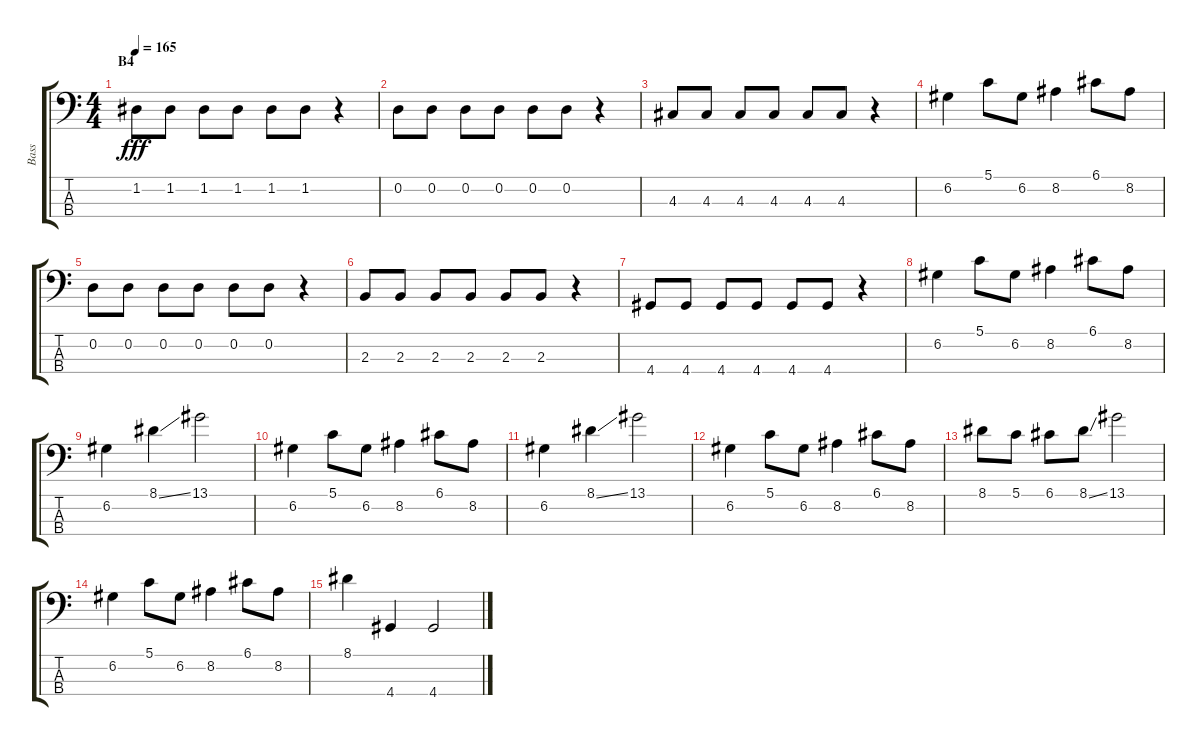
\track ("Bass" "Bass") {instrument electricbassfinger}
\staff {score tabs}
\tuning (G2 D2 A1 E1) {hide}
\ts (4 4)
\section ("" "B4")
\tempo 165
\clef f4
\ks c
1.2.8{dy fff} 1.2.8 1.2.8 1.2.8 1.2.8 1.2.8 r.4 |
0.2.8 0.2.8 0.2.8 0.2.8 0.2.8 0.2.8 r.4 |
4.3.8 4.3.8 4.3.8 4.3.8 4.3.8 4.3.8 r.4 |
6.2.4 5.1.8 6.2.8 8.2.4 6.1.8 8.2.8 |
0.2.8 0.2.8 0.2.8 0.2.8 0.2.8 0.2.8 r.4 |
2.3.8 2.3.8 2.3.8 2.3.8 2.3.8 2.3.8 r.4 |
4.4.8 4.4.8 4.4.8 4.4.8 4.4.8 4.4.8 r.4 |
6.2.4 5.1.8 6.2.8 8.2.4 6.1.8 8.2.8 |
6.2.4 8.1{ss}.4 13.1.2 |
6.2.4 5.1.8 6.2.8 8.2.4 6.1.8 8.2.8 |
6.2.4 8.1{ss}.4 13.1.2 |
6.2.4 5.1.8 6.2.8 8.2.4 6.1.8 8.2.8 |
8.1.8 5.1.8 6.1.8 8.1{ss}.8 13.1.2 |
6.2.4 5.1.8 6.2.8 8.2.4 6.1.8 8.2.8 |
8.1.4 4.4.4 4.4.2
